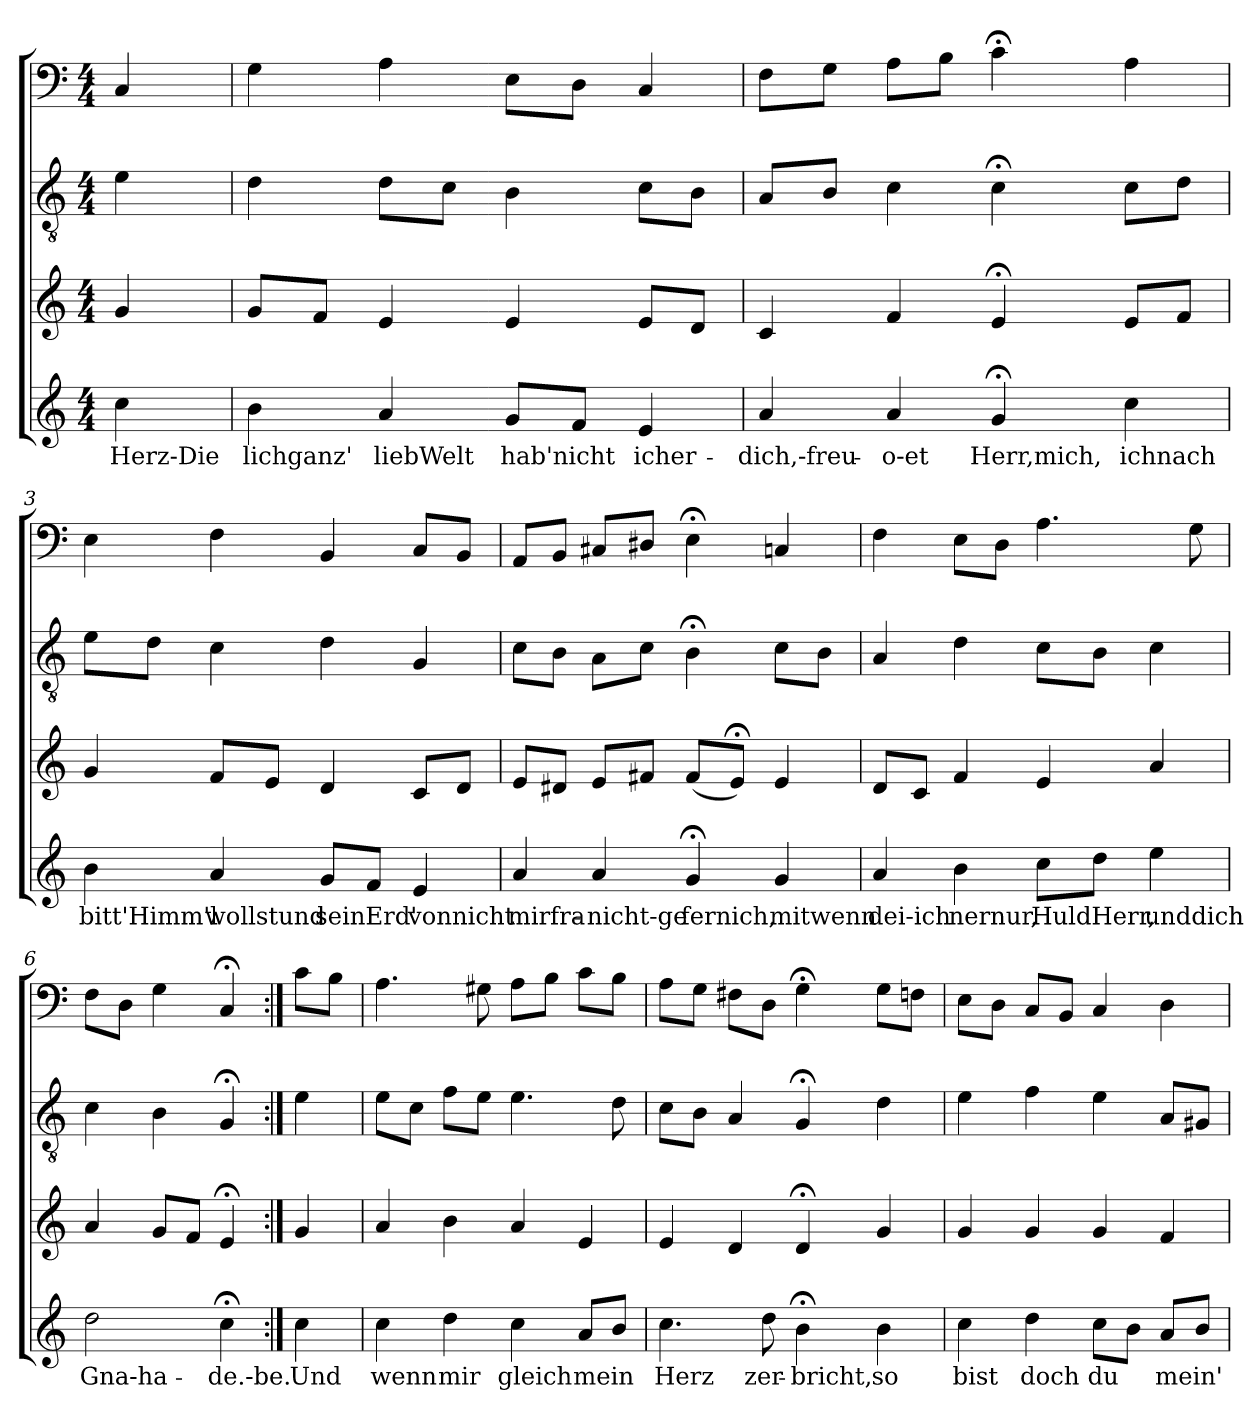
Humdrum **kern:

**kern	**text	**kern	**kern	**kern
*part4	*part4	*part3	*part2	*part1
*staff4	*staff4	*staff3	*staff2	*staff1
*clefG2	*	*clefG2	*clefGv2	*clefF4
*k[]	*	*k[]	*k[]	*k[]
*C:	*	*C:	*C:	*C:
*M4/4	*	*M4/4	*M4/4	*M4/4
=	=	=	=	=
4cc	Herz-Die	4g	4e	4C
=1	=1	=1	=1	=1
4b	-lichganz'	8gL	4d	4G
.	.	8fJ	.	.
4a	liebWelt	4e	8dL	4A
.	.	.	8cJ	.
8gL	hab'nicht	4e	4B	8EL
8fJ	.	.	.	8DJ
4e	icher-	8eL	8cL	4C
.	.	8dJ	8BJ	.
=2	=2	=2	=2	=2
4a	dich,-freu-	4c	8AL	8FL
.	.	.	8BJ	8GJ
4a	o-et	4f	4c	8AL
.	.	.	.	8BJ
4g;<	Herr,mich,	4e;<	4c;<	4c;<
4cc	ichnach	8eL	8cL	4A
.	.	8fJ	8dJ	.
=3	=3	=3	=3	=3
4b	bitt'Himm'l	4g	8eL	4E
.	.	.	8dJ	.
4a	wollstund	8fL	4c	4F
.	.	8eJ	.	.
8gL	seinErd'	4d	4d	4BB
8fJ	.	.	.	.
4e	vonnicht	8cL	4G	8CL
.	.	8dJ	.	8BBJ
=4	=4	=4	=4	=4
4a	mirfra-	8eL	8cL	8AAL
.	.	8d#XJ	8BJ	8BBJ
4a	nicht-ge	8eL	8AL	8C#XL
.	.	8f#XJ	8cJ	8D#XJ
4g;<	fernich,	(8f#L	4B;<	4E;<
.	.	8e;<J)	.	.
4g	mitwenn	4e	8cL	4Cn
.	.	.	8BJ	.
=5	=5	=5	=5	=5
4a	dei-ich	8dL	4A	4F
.	.	8cJ	.	.
4b	-nernur,	4f	4d	8EL
.	.	.	.	8DJ
8ccL	HuldHerr,	4e	8cL	4.A
8ddJ	.	.	8BJ	.
4ee	unddich	4a	4c	.
.	.	.	.	8G
=6	=6	=6	=6	=6
2dd	Gna-ha-	4a	4c	8FL
.	.	.	.	8DJ
.	.	8gL	4B	4G
.	.	8fJ	.	.
4cc;<	-de.-be.	4e;<	4G;<	4C;<
=:|!	=:|!	=:|!	=:|!	=:|!
4cc	Und	4g	4e	8cL
.	.	.	.	8BJ
=7	=7	=7	=7	=7
4cc	wenn	4a	8eL	4.A
.	.	.	8cJ	.
4dd	mir	4b	8fL	.
.	.	.	8eJ	8G#X
4cc	gleich	4a	4.e	8AL
.	.	.	.	8BJ
8aL	mein	4e	.	8cL
8bJ	.	.	8d	8BJ
=8	=8	=8	=8	=8
4.cc	Herz	4e	8cL	8AL
.	.	.	8BJ	8GJ
.	.	4d	4A	8F#XL
8dd	zer-	.	.	8DJ
4b;<	-bricht,	4d;<	4G;<	4G;<
4b	so	4g	4d	8GL
.	.	.	.	8FnJ
=9	=9	=9	=9	=9
4cc	bist	4g	4e	8EL
.	.	.	.	8DJ
4dd	doch	4g	4f	8CL
.	.	.	.	8BBJ
8ccL	du	4g	4e	4C
8bJ	.	.	.	.
8aL	mein'	4f	8AL	4D
8bJ	.	.	8G#XJ	.
=	=	=	=	=
*-	*-	*-	*-	*-
